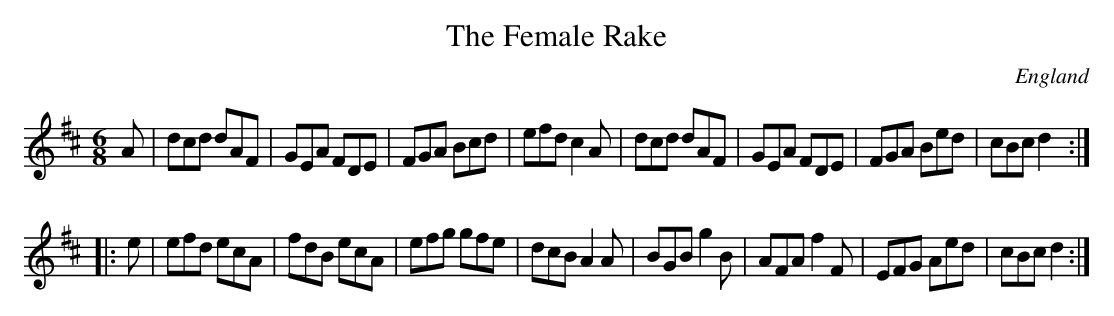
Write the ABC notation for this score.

X:1
T:Female Rake, The
O:England
M:6/8
K:D
A | dcd dAF | GEA FDE | FGA Bcd | efd c2A | \
dcd dAF | GEA FDE | FGA Bed | cBc d2 :|*
|:e | efd ecA | fdB ecA | efg gfe | dcB A2A | \
BGB g2B | AFA f2F | EFG Aed | cBc d2:|**
